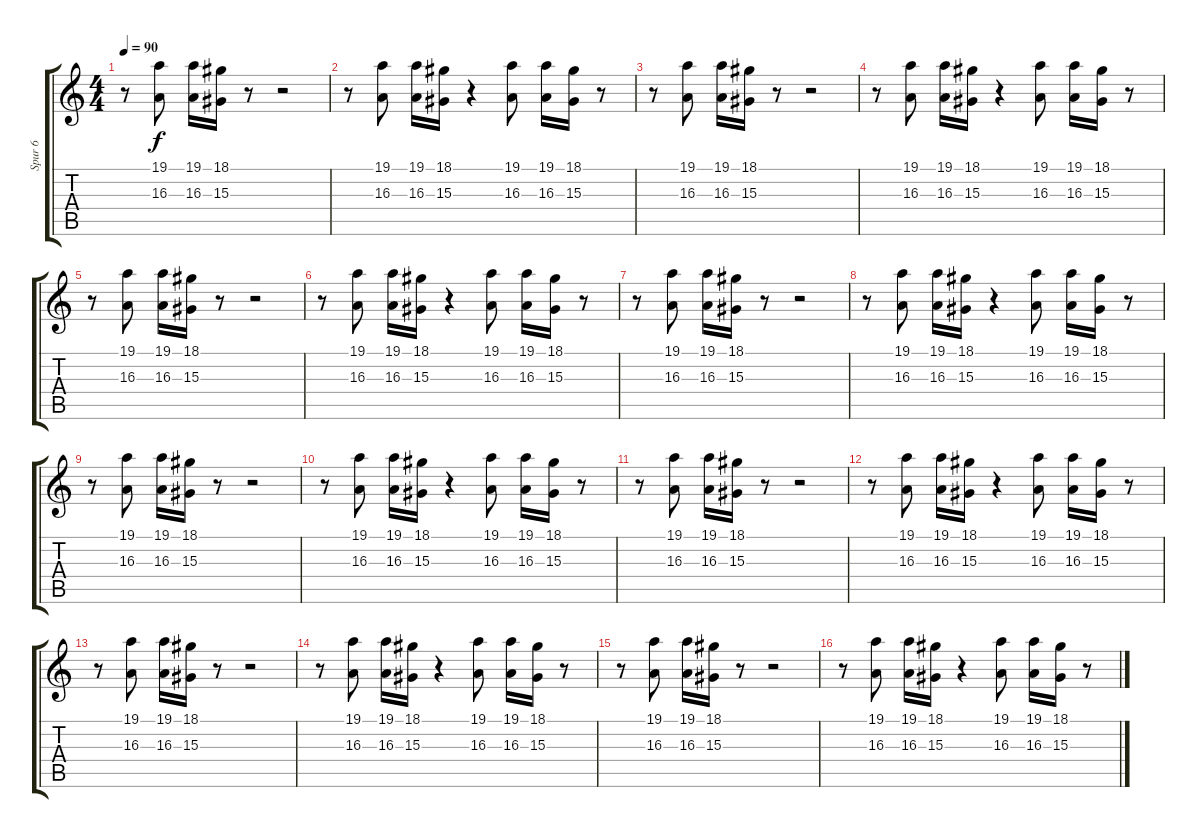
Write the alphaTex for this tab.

\track ("Spur 6" "Spur 6") {instrument lead1square}
\staff {score tabs}
\tuning (D4 A3 F3 C3 G2 C2) {hide}
\ts (4 4)
\tempo 90
\clef g2
\ks c
r.8{dy f} (19.1 16.3).8 (19.1 16.3).16 (18.1 15.3).16 r.8 r.2 |
r.8 (19.1 16.3).8 (19.1 16.3).16 (18.1 15.3).16 r.4 (19.1 16.3).8 (19.1 16.3).16 (18.1 15.3).16 r.8 |
r.8 (19.1 16.3).8 (19.1 16.3).16 (18.1 15.3).16 r.8 r.2 |
r.8 (19.1 16.3).8 (19.1 16.3).16 (18.1 15.3).16 r.4 (19.1 16.3).8 (19.1 16.3).16 (18.1 15.3).16 r.8 |
r.8 (19.1 16.3).8 (19.1 16.3).16 (18.1 15.3).16 r.8 r.2 |
r.8 (19.1 16.3).8 (19.1 16.3).16 (18.1 15.3).16 r.4 (19.1 16.3).8 (19.1 16.3).16 (18.1 15.3).16 r.8 |
r.8 (19.1 16.3).8 (19.1 16.3).16 (18.1 15.3).16 r.8 r.2 |
r.8 (19.1 16.3).8 (19.1 16.3).16 (18.1 15.3).16 r.4 (19.1 16.3).8 (19.1 16.3).16 (18.1 15.3).16 r.8 |
r.8 (19.1 16.3).8 (19.1 16.3).16 (18.1 15.3).16 r.8 r.2 |
r.8 (19.1 16.3).8 (19.1 16.3).16 (18.1 15.3).16 r.4 (19.1 16.3).8 (19.1 16.3).16 (18.1 15.3).16 r.8 |
r.8 (19.1 16.3).8 (19.1 16.3).16 (18.1 15.3).16 r.8 r.2 |
r.8 (19.1 16.3).8 (19.1 16.3).16 (18.1 15.3).16 r.4 (19.1 16.3).8 (19.1 16.3).16 (18.1 15.3).16 r.8 |
r.8 (19.1 16.3).8 (19.1 16.3).16 (18.1 15.3).16 r.8 r.2 |
r.8 (19.1 16.3).8 (19.1 16.3).16 (18.1 15.3).16 r.4 (19.1 16.3).8 (19.1 16.3).16 (18.1 15.3).16 r.8 |
r.8 (19.1 16.3).8 (19.1 16.3).16 (18.1 15.3).16 r.8 r.2 |
r.8 (19.1 16.3).8 (19.1 16.3).16 (18.1 15.3).16 r.4 (19.1 16.3).8 (19.1 16.3).16 (18.1 15.3).16 r.8
